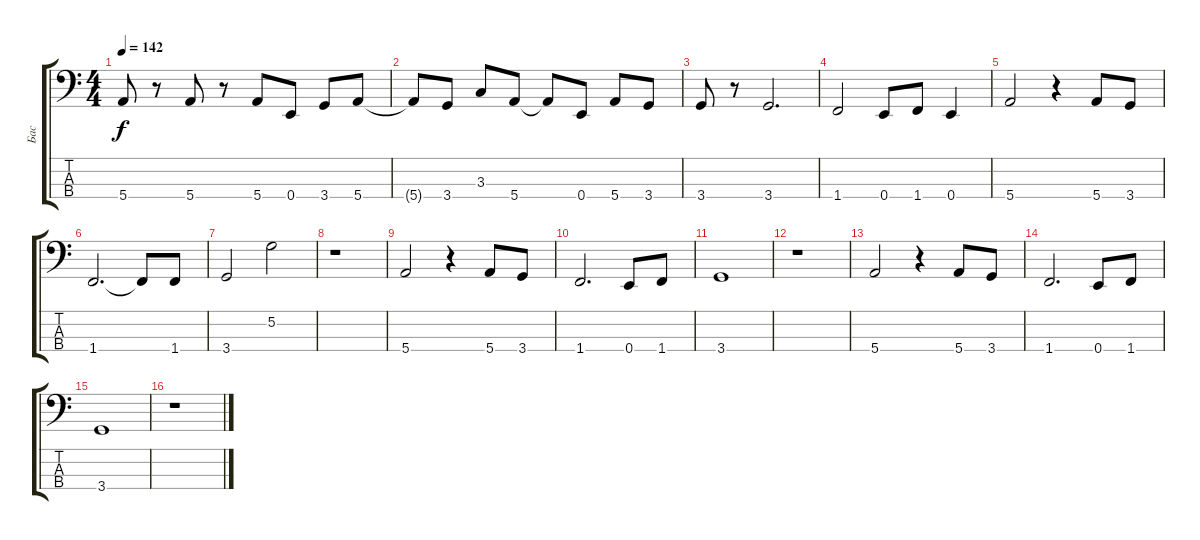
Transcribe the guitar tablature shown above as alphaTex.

\track ("Бас" "Бас") {instrument electricbasspick}
\staff {score tabs}
\tuning (G2 D2 A1 E1) {hide}
\ts (4 4)
\tempo 142
\clef f4
\ks c
5.4.8{dy f} r.8 5.4.8 r.8 5.4.8 0.4.8 3.4.8 5.4.8 |
5.4{t}.8 3.4.8 3.3.8 5.4.8 5.4{t}.8 0.4.8 5.4.8 3.4.8 |
3.4.8 r.8 3.4.2{d} |
1.4.2 0.4.8 1.4.8 0.4.4 |
5.4.2 r.4 5.4.8 3.4.8 |
1.4.2{d} 1.4{t}.8 1.4.8 |
3.4.2 5.2.2 |
r.1 |
5.4.2 r.4 5.4.8 3.4.8 |
1.4.2{d} 0.4.8 1.4.8 |
3.4.1 |
r.1 |
5.4.2 r.4 5.4.8 3.4.8 |
1.4.2{d} 0.4.8 1.4.8 |
3.4.1 |
r.1
